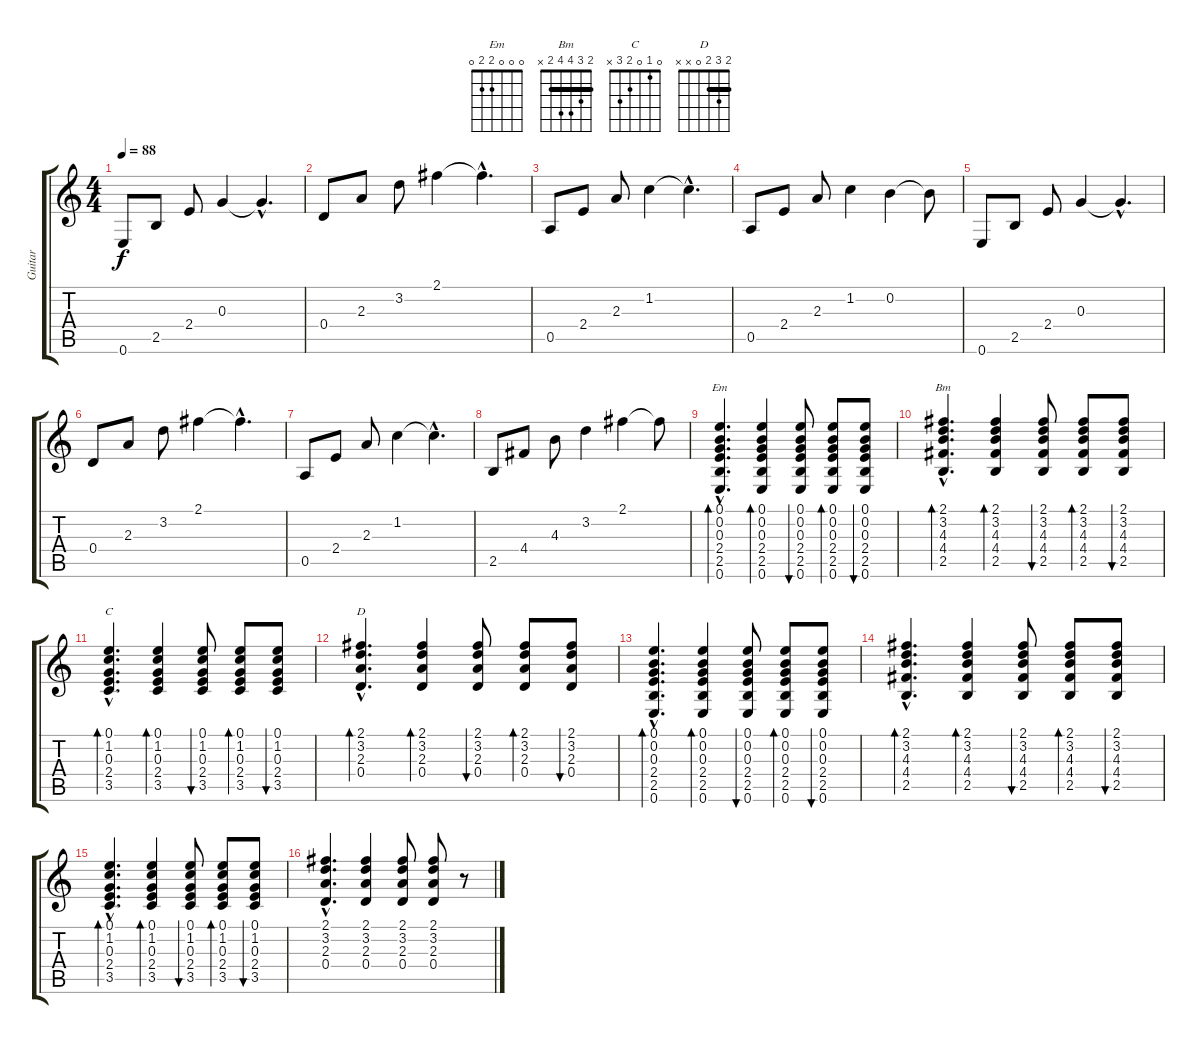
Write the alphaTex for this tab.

\track ("Guitar" "Guitar") {instrument acousticguitarsteel}
\staff {score tabs}
\tuning (E4 B3 G3 D3 A2 E2) {hide}
\chord ("Em" 0 0 0 2 2 0)
\chord ("Bm" 2 3 4 4 2 x) {barre 2}
\chord ("C" 0 1 0 2 3 x)
\chord ("D" 2 3 2 0 x x) {barre 2}
\ts (4 4)
\tempo 88
\clef g2
\ks c
0.6.8{dy f volume 8} 2.5.8 2.4.8 0.3.4 0.3{hac t}.4{d} |
0.4.8 2.3.8 3.2.8 2.1.4 2.1{hac t}.4{d} |
0.5.8 2.4.8 2.3.8 1.2.4 1.2{hac t}.4{d} |
0.5.8 2.4.8 2.3.8 1.2.4 0.2.4 0.2{t}.8 |
0.6.8 2.5.8 2.4.8 0.3.4 0.3{hac t}.4{d} |
0.4.8 2.3.8 3.2.8 2.1.4 2.1{hac t}.4{d} |
0.5.8 2.4.8 2.3.8 1.2.4 1.2{hac t}.4{d} |
2.5.8 4.4.8 4.3.8 3.2.4 2.1.4 2.1{t}.8 |
(0.1{hac} 0.2{hac} 0.3{hac} 2.4{hac} 2.5{hac} 0.6{hac}).4{d bd 60 ch "Em" volume 5} (0.1 0.2 0.3 2.4 2.5 0.6).4{bd 60} (0.1 0.2 0.3 2.4 2.5 0.6).8{bu 60} (0.1 0.2 0.3 2.4 2.5 0.6).8{bd 60} (0.1 0.2 0.3 2.4 2.5 0.6).8{bu 60} |
(2.1{hac} 3.2{hac} 4.3{hac} 4.4{hac} 2.5{hac}).4{d bd 60 ch "Bm"} (2.1 3.2 4.3 4.4 2.5).4{bd 60} (2.1 3.2 4.3 4.4 2.5).8{bu 60} (2.1 3.2 4.3 4.4 2.5).8{bd 60} (2.1 3.2 4.3 4.4 2.5).8{bu 60} |
(0.1{hac} 1.2{hac} 0.3{hac} 2.4{hac} 3.5{hac}).4{d bd 60 ch "C"} (0.1 1.2 0.3 2.4 3.5).4{bd 60} (0.1 1.2 0.3 2.4 3.5).8{bu 60} (0.1 1.2 0.3 2.4 3.5).8{bd 60} (0.1 1.2 0.3 2.4 3.5).8{bu 60} |
(2.1{hac} 3.2{hac} 2.3{hac} 0.4{hac}).4{d bd 60 ch "D"} (2.1 3.2 2.3 0.4).4{bd 60} (2.1 3.2 2.3 0.4).8{bu 60} (2.1 3.2 2.3 0.4).8{bd 60} (2.1 3.2 2.3 0.4).8{bu 60} |
(0.1{hac} 0.2{hac} 0.3{hac} 2.4{hac} 2.5{hac} 0.6{hac}).4{d bd 60} (0.1 0.2 0.3 2.4 2.5 0.6).4{bd 60} (0.1 0.2 0.3 2.4 2.5 0.6).8{bu 60} (0.1 0.2 0.3 2.4 2.5 0.6).8{bd 60} (0.1 0.2 0.3 2.4 2.5 0.6).8{bu 60} |
(2.1{hac} 3.2{hac} 4.3{hac} 4.4{hac} 2.5{hac}).4{d bd 60} (2.1 3.2 4.3 4.4 2.5).4{bd 60} (2.1 3.2 4.3 4.4 2.5).8{bu 60} (2.1 3.2 4.3 4.4 2.5).8{bd 60} (2.1 3.2 4.3 4.4 2.5).8{bu 60} |
(0.1{hac} 1.2{hac} 0.3{hac} 2.4{hac} 3.5{hac}).4{d bd 60} (0.1 1.2 0.3 2.4 3.5).4{bd 60} (0.1 1.2 0.3 2.4 3.5).8{bu 60} (0.1 1.2 0.3 2.4 3.5).8{bd 60} (0.1 1.2 0.3 2.4 3.5).8{bu 60} |
(2.1{hac} 3.2{hac} 2.3{hac} 0.4{hac}).4{d} (2.1 3.2 2.3 0.4).4 (2.1 3.2 2.3 0.4).8 (2.1 3.2 2.3 0.4).8 r.8
